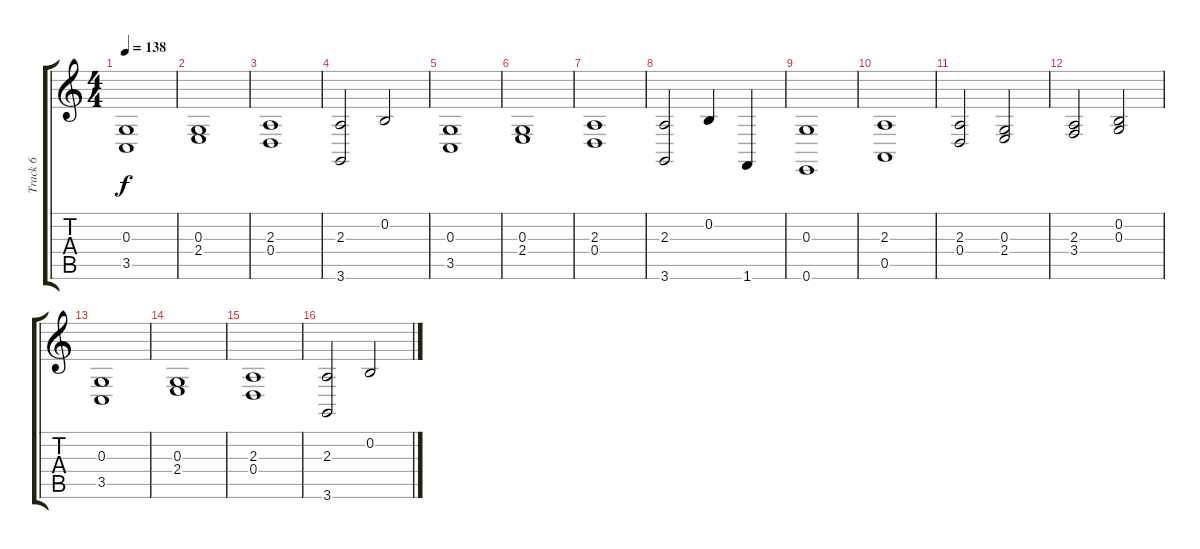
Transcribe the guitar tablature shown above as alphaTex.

\track ("Track 6" "Track 6") {instrument stringensemble2}
\staff {score tabs}
\tuning (E4 B3 G3 D3 A2 E2) {hide}
\ts (4 4)
\tempo 138
\clef g2
\ks c
(0.3 3.5).1{dy f} |
(0.3 2.4).1 |
(2.3 0.4).1 |
(2.3 3.6).2 0.2.2 |
(0.3 3.5).1 |
(0.3 2.4).1 |
(2.3 0.4).1 |
(2.3 3.6).2 0.2.4 1.6.4 |
(0.3 0.6).1 |
(2.3 0.5).1 |
(2.3 0.4).2 (0.3 2.4).2 |
(2.3 3.4).2 (0.2 0.3).2 |
(0.3 3.5).1 |
(0.3 2.4).1 |
(2.3 0.4).1 |
(2.3 3.6).2 0.2.2
